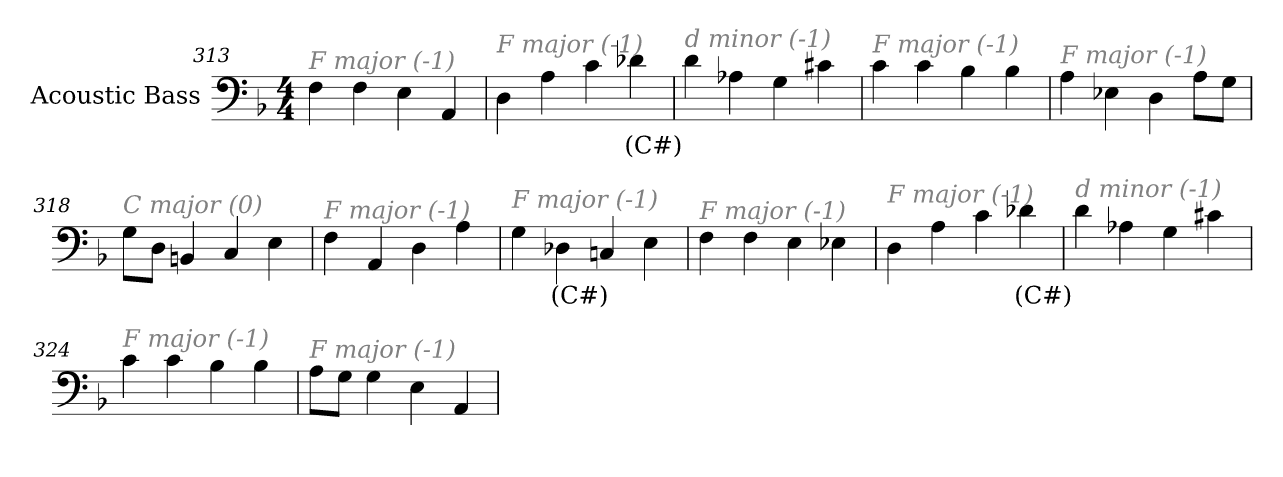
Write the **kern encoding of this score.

**kern	**text
*part1	*part1
*staff1	*staff1
*I"Acoustic Bass	*
*clefF4	*
*ITrd7c12	*
*k[b-]	*
*F:	*
*M4/4	*
=313	=313
!LO:TX:i:color=#808080:t=F major (-1)	!
4FF	.
4FF	.
4EE	.
4AAA	.
=314	=314
!LO:TX:i:color=#808080:t=F major (-1)	!
4DD	.
4AA	.
4C	.
4D-Xi	(C#)
=315	=315
!LO:TX:i:color=#808080:t=d minor (-1)	!
4D	.
4AA-X	.
4GG	.
4C#X	.
=316	=316
!LO:TX:i:color=#808080:t=F major (-1)	!
4C	.
4C	.
4BB-	.
4BB-	.
=317	=317
!LO:TX:i:color=#808080:t=F major (-1)	!
4AA	.
4EE-X	.
4DD	.
8AAL	.
8GGJ	.
=318	=318
!LO:TX:i:color=#808080:t=C major (0)	!
8GGL	.
8DDJ	.
4BBBn	.
4CC	.
4EE	.
=319	=319
!LO:TX:i:color=#808080:t=F major (-1)	!
4FF	.
4AAA	.
4DD	.
4AA	.
=320	=320
!LO:TX:i:color=#808080:t=F major (-1)	!
4GG	.
4DD-Xi	(C#)
4CCn	.
4EE	.
=321	=321
!LO:TX:i:color=#808080:t=F major (-1)	!
4FF	.
4FF	.
4EE	.
4EE-X	.
=322	=322
!LO:TX:i:color=#808080:t=F major (-1)	!
4DD	.
4AA	.
4C	.
4D-Xi	(C#)
=323	=323
!LO:TX:i:color=#808080:t=d minor (-1)	!
4D	.
4AA-X	.
4GG	.
4C#X	.
=324	=324
!LO:TX:i:color=#808080:t=F major (-1)	!
4C	.
4C	.
4BB-	.
4BB-	.
=325	=325
!LO:TX:i:color=#808080:t=F major (-1)	!
8AAL	.
8GGJ	.
4GG	.
4EE	.
4AAA	.
=	=
*-	*-
